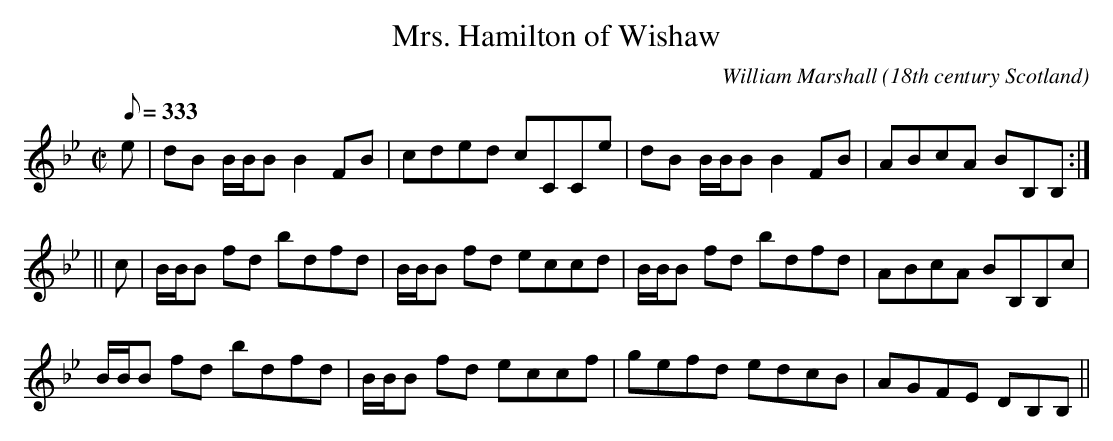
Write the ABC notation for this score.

X:1
T:Mrs. Hamilton of Wishaw
C:William Marshall
O:18th century Scotland
L:1/8
Q:333
M:C|
K:Bb
e|dB B/B/B B2 FB|cded cCCe|dB B/B/B B2 FB|ABcA BB,B,:|
||c|B/B/B fd bdfd|B/B/B fd eccd|B/B/B fd bdfd|ABcA BB,B,c|
B/B/B fd bdfd|B/B/B fd eccf|gefd edcB|AGFE DB,B,||
